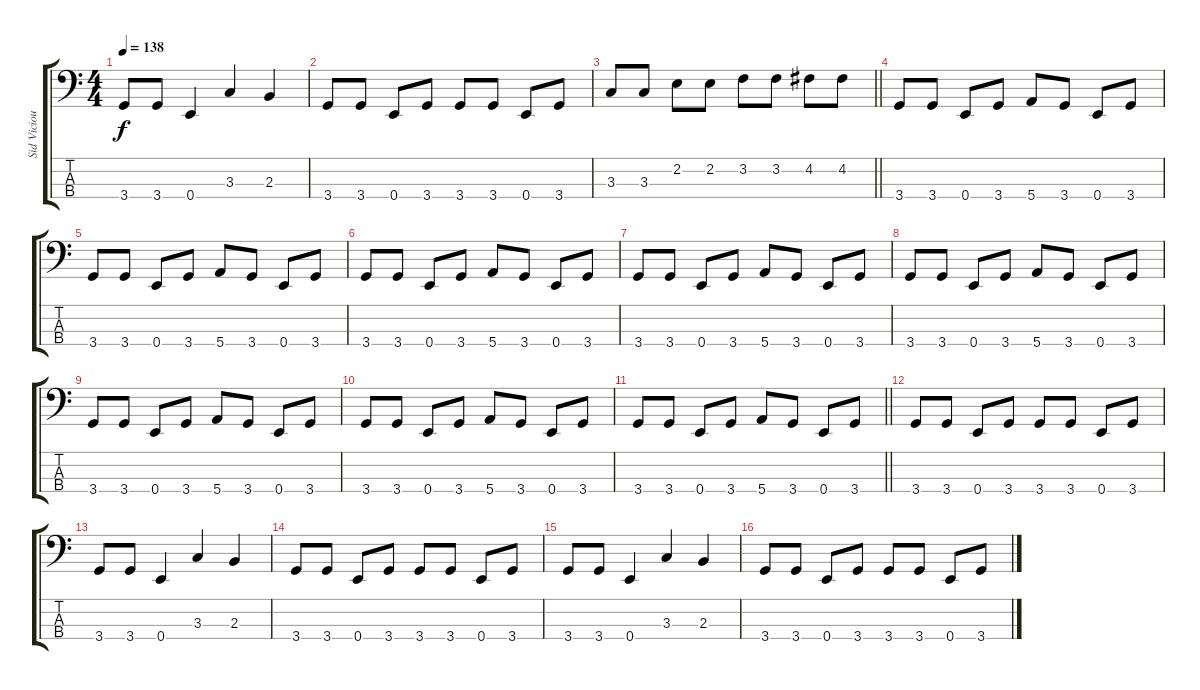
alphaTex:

\track ("Sid Vicious" "Sid Viciou") {instrument electricbassfinger}
\staff {score tabs}
\tuning (G2 D2 A1 E1) {hide}
\ts (4 4)
\tempo 138
\clef f4
\ks c
3.4.8{dy f} 3.4.8 0.4.4 3.3.4 2.3.4 |
3.4.8 3.4.8 0.4.8 3.4.8 3.4.8 3.4.8 0.4.8 3.4.8 |
\barLineRight lightlight
3.3.8 3.3.8 2.2.8 2.2.8 3.2.8 3.2.8 4.2.8 4.2.8 |
3.4.8 3.4.8 0.4.8 3.4.8 5.4.8 3.4.8 0.4.8 3.4.8 |
3.4.8 3.4.8 0.4.8 3.4.8 5.4.8 3.4.8 0.4.8 3.4.8 |
3.4.8 3.4.8 0.4.8 3.4.8 5.4.8 3.4.8 0.4.8 3.4.8 |
3.4.8 3.4.8 0.4.8 3.4.8 5.4.8 3.4.8 0.4.8 3.4.8 |
3.4.8 3.4.8 0.4.8 3.4.8 5.4.8 3.4.8 0.4.8 3.4.8 |
3.4.8 3.4.8 0.4.8 3.4.8 5.4.8 3.4.8 0.4.8 3.4.8 |
3.4.8 3.4.8 0.4.8 3.4.8 5.4.8 3.4.8 0.4.8 3.4.8 |
\barLineRight lightlight
3.4.8 3.4.8 0.4.8 3.4.8 5.4.8 3.4.8 0.4.8 3.4.8 |
3.4.8 3.4.8 0.4.8 3.4.8 3.4.8 3.4.8 0.4.8 3.4.8 |
3.4.8 3.4.8 0.4.4 3.3.4 2.3.4 |
3.4.8 3.4.8 0.4.8 3.4.8 3.4.8 3.4.8 0.4.8 3.4.8 |
3.4.8 3.4.8 0.4.4 3.3.4 2.3.4 |
3.4.8 3.4.8 0.4.8 3.4.8 3.4.8 3.4.8 0.4.8 3.4.8
